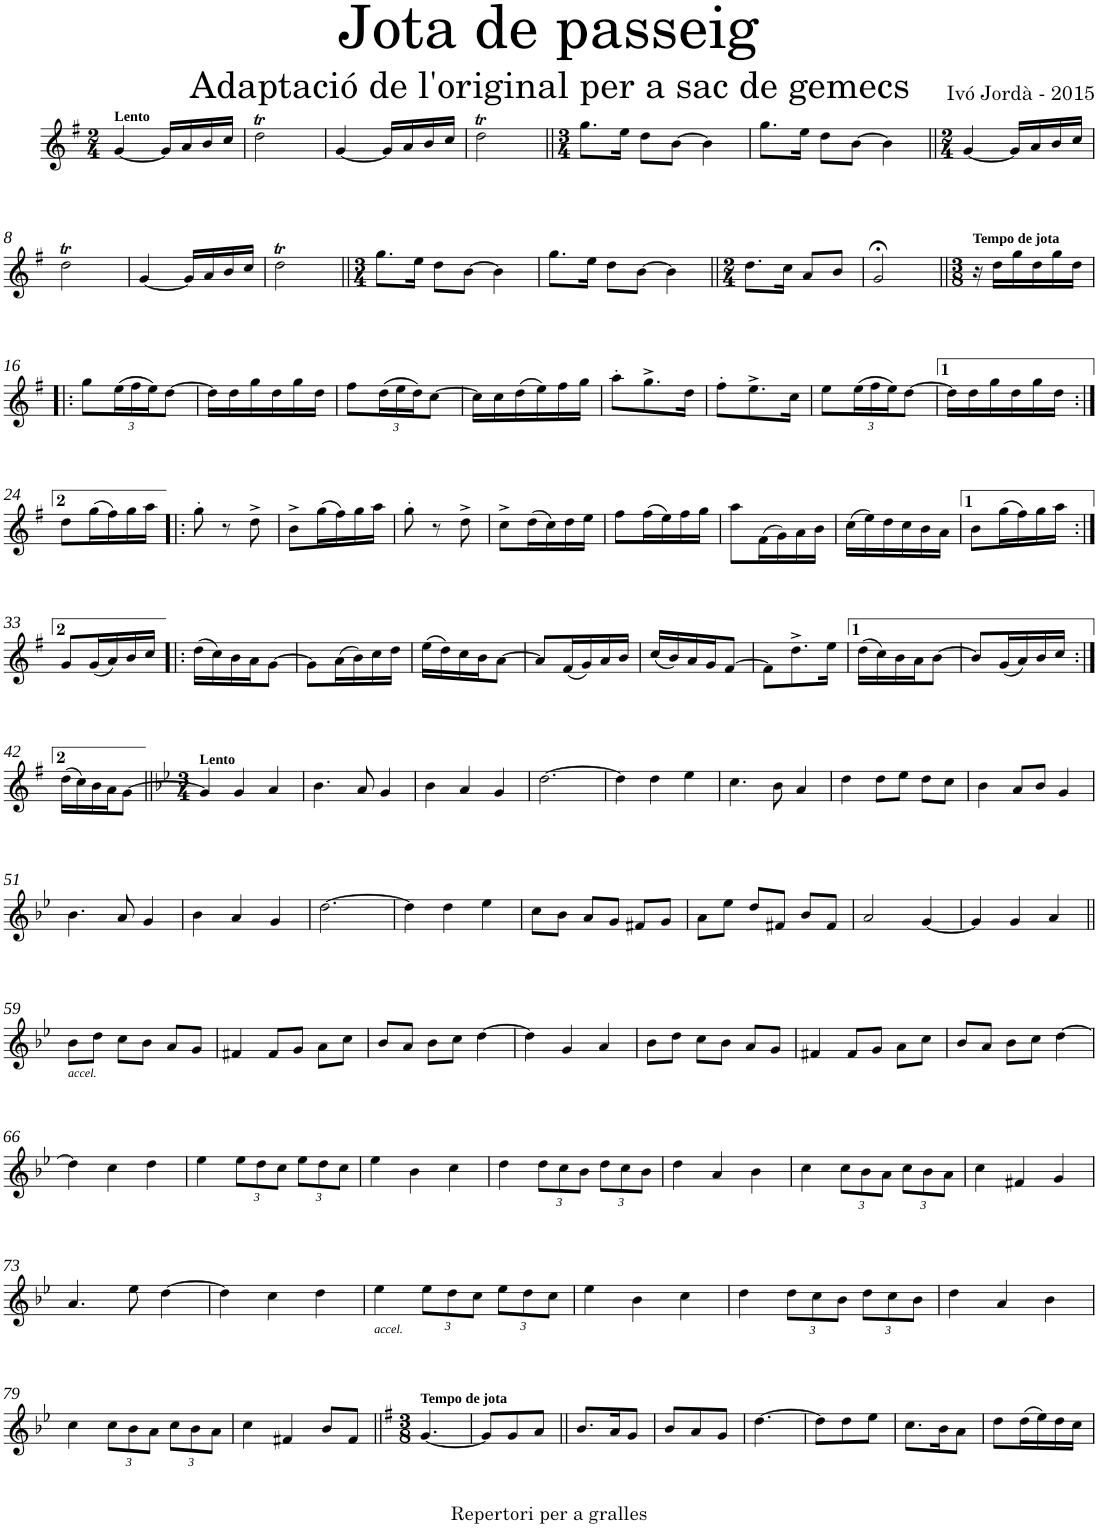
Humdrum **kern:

**kern
*part1
*staff1
*I"Gralla
*clefG2
*k[f#]
*G:
*M2/4
=1
!LO:TX:a:B:t=Lento
[4g/
16g/LL]
16a/
16b/
16cc/JJ
=2
2ddT\
=3
[4g/
16g/LL]
16a/
16b/
16cc/JJ
=4
2ddT\
=5||
*M3/4
8.gg\L
16ee\Jk
8dd\L
[8b\J
4b\]
=6
8.gg\L
16ee\Jk
8dd\L
[8b\J
4b\]
=7||
*M2/4
[4g/
16g/LL]
16a/
16b/
16cc/JJ
!!LO:LB:g=z
=8
2ddT\
=9
[4g/
16g/LL]
16a/
16b/
16cc/JJ
=10
2ddT\
=11||
*M3/4
8.gg\L
16ee\Jk
8dd\L
[8b\J
4b\]
=12
8.gg\L
16ee\Jk
8dd\L
[8b\J
4b\]
=13||
*M2/4
8.dd\L
16cc\Jk
8a/L
8b/J
=14
2g;</
=15||
*M3/8
!LO:TX:a:B:t=Tempo de jota
16r
16dd\LL
16gg\
16dd\
16gg\
16dd\JJ
!!LO:LB:g=z
=16!|:
8gg\L
*Xbrackettup
(>24ee\L
24ff#\
24ee\J)
[8dd\J
=17
16dd\LL]
16dd\
16gg\
16dd\
16gg\
16dd\JJ
=18
8ff#\L
(>24dd\L
24ee\
24dd\J)
[8cc\J
=19
16cc\LL]
16cc\
(>16dd\
16ee\)
16ff#\
16gg\JJ
=20
8aa'\L
8.gg^\
16dd\Jk
=21
8ff#'\L
8.ee^\
16cc\Jk
=22
8ee\L
(>24ee\L
24ff#\
24ee\J)
[8dd\J
=23
16dd\LL]
16dd\
16gg\
16dd\
16gg\
16dd\JJ
!!LO:LB:g=z
=24:|!
8dd\L
(>16gg\L
16ff#\)
16gg\
16aa\JJ
=25!|:
8gg'\
8r
8dd^\
=26
8b^\L
(>16gg\L
16ff#\)
16gg\
16aa\JJ
=27
8gg'\
8r
8dd^\
=28
8cc^\L
(>16dd\L
16cc\)
16dd\
16ee\JJ
=29
8ff#\L
(>16ff#\L
16ee\)
16ff#\
16gg\JJ
=30
8aa\L
(>16f#\L
16g\)
16a\
16b\JJ
=31
(>16cc\LL
16ee\)
16dd\
16cc\
16b\
16a\JJ
=32
8b\L
(>16gg\L
16ff#\)
16gg\
16aa\JJ
!!LO:LB:g=z
=33:|!
8g/L
(<16g/L
16a/)
16b/
16cc/JJ
=34!|:
(>16dd\LL
16cc\)
16b\
16a\J
[8g\J
=35
8g\L]
(>16a\L
16b\)
16cc\
16dd\JJ
=36
(>16ee\LL
16dd\)
16cc\
16b\J
[8a\J
=37
8a/L]
(<16f#/L
16g/)
16a/
16b/JJ
=38
(<16cc/LL
16b/)
16a/
16g/J
[8f#/J
=39
8f#\L]
8.dd^\
16ee\Jk
=40
(>16dd\LL
16cc\)
16b\
16a\J
[8b\J
=41
8b/L]
(<16g/L
16a/)
16b/
16cc/JJ
!!LO:LB:g=z
=42:|!
(>16dd\LL
16cc\)
16b\
16a\J
[8g\J
=43||
*k[b-e-]
*g:
*M3/4
!LO:TX:a:B:t=Lento
4g/]
4g/
4a/
=44
4.b-\
8a/
4g/
=45
4b-\
4a/
4g/
=46
[2.dd\
=47
4dd\]
4dd\
4ee-\
=48
4.cc\
8b-\
4a/
=49
4dd\
8dd\L
8ee-\J
8dd\L
8cc\J
=50
4b-\
8a/L
8b-/J
4g/
!!LO:LB:g=z
=51
4.b-\
8a/
4g/
=52
4b-\
4a/
4g/
=53
[2.dd\
=54
4dd\]
4dd\
4ee-\
=55
8cc\L
8b-\J
8a/L
8g/J
8f#X/L
8g/J
=56
8a\L
8ee-\J
8dd/L
8f#X/J
8b-/L
8f#/J
=57
2a/
[4g/
=58
4g/]
4g/
4a/
!!LO:LB:g=z
=59||
!LO:TX:b:i:t=accel.
8b-\L
8dd\J
8cc\L
8b-\J
8a/L
8g/J
=60
4f#X/
8f#/L
8g/J
8a\L
8cc\J
=61
8b-/L
8a/J
8b-\L
8cc\J
[4dd\
=62
4dd\]
4g/
4a/
=63
8b-\L
8dd\J
8cc\L
8b-\J
8a/L
8g/J
=64
4f#X/
8f#/L
8g/J
8a\L
8cc\J
=65
8b-/L
8a/J
8b-\L
8cc\J
[4dd\
!!LO:LB:g=z
=66
4dd\]
4cc\
4dd\
=67
4ee-\
12ee-\L
12dd\
12cc\J
12ee-\L
12dd\
12cc\J
=68
4ee-\
4b-\
4cc\
=69
4dd\
12dd\L
12cc\
12b-\J
12dd\L
12cc\
12b-\J
=70
4dd\
4a/
4b-\
=71
4cc\
12cc\L
12b-\
12a\J
12cc\L
12b-\
12a\J
=72
4cc\
4f#X/
4g/
!!LO:LB:g=z
=73
4.a/
8ee-\
[4dd\
=74
4dd\]
4cc\
4dd\
=75
!LO:TX:b:i:t=accel.
4ee-\
12ee-\L
12dd\
12cc\J
12ee-\L
12dd\
12cc\J
=76
4ee-\
4b-\
4cc\
=77
4dd\
12dd\L
12cc\
12b-\J
12dd\L
12cc\
12b-\J
=78
4dd\
4a/
4b-\
!!LO:LB:g=z
=79
4cc\
12cc\L
12b-\
12a\J
12cc\L
12b-\
12a\J
=80
4cc\
4f#X/
8b-/L
8f#/J
=81||
*k[f#]
*G:
*M3/8
!LO:TX:a:B:t=Tempo de jota
[4.g/
=82
8g/L]
8g/
8a/J
=83||
8.b/L
16a/K
8g/J
=84
8b/L
8a/
8g/J
=85
[4.dd\
=86
8dd\L]
8dd\
8ee\J
=87
8.cc\L
16b\K
8a\J
=88
8dd\L
(>16dd\L
16ee\)
16dd\
16cc\JJ
=
*-
